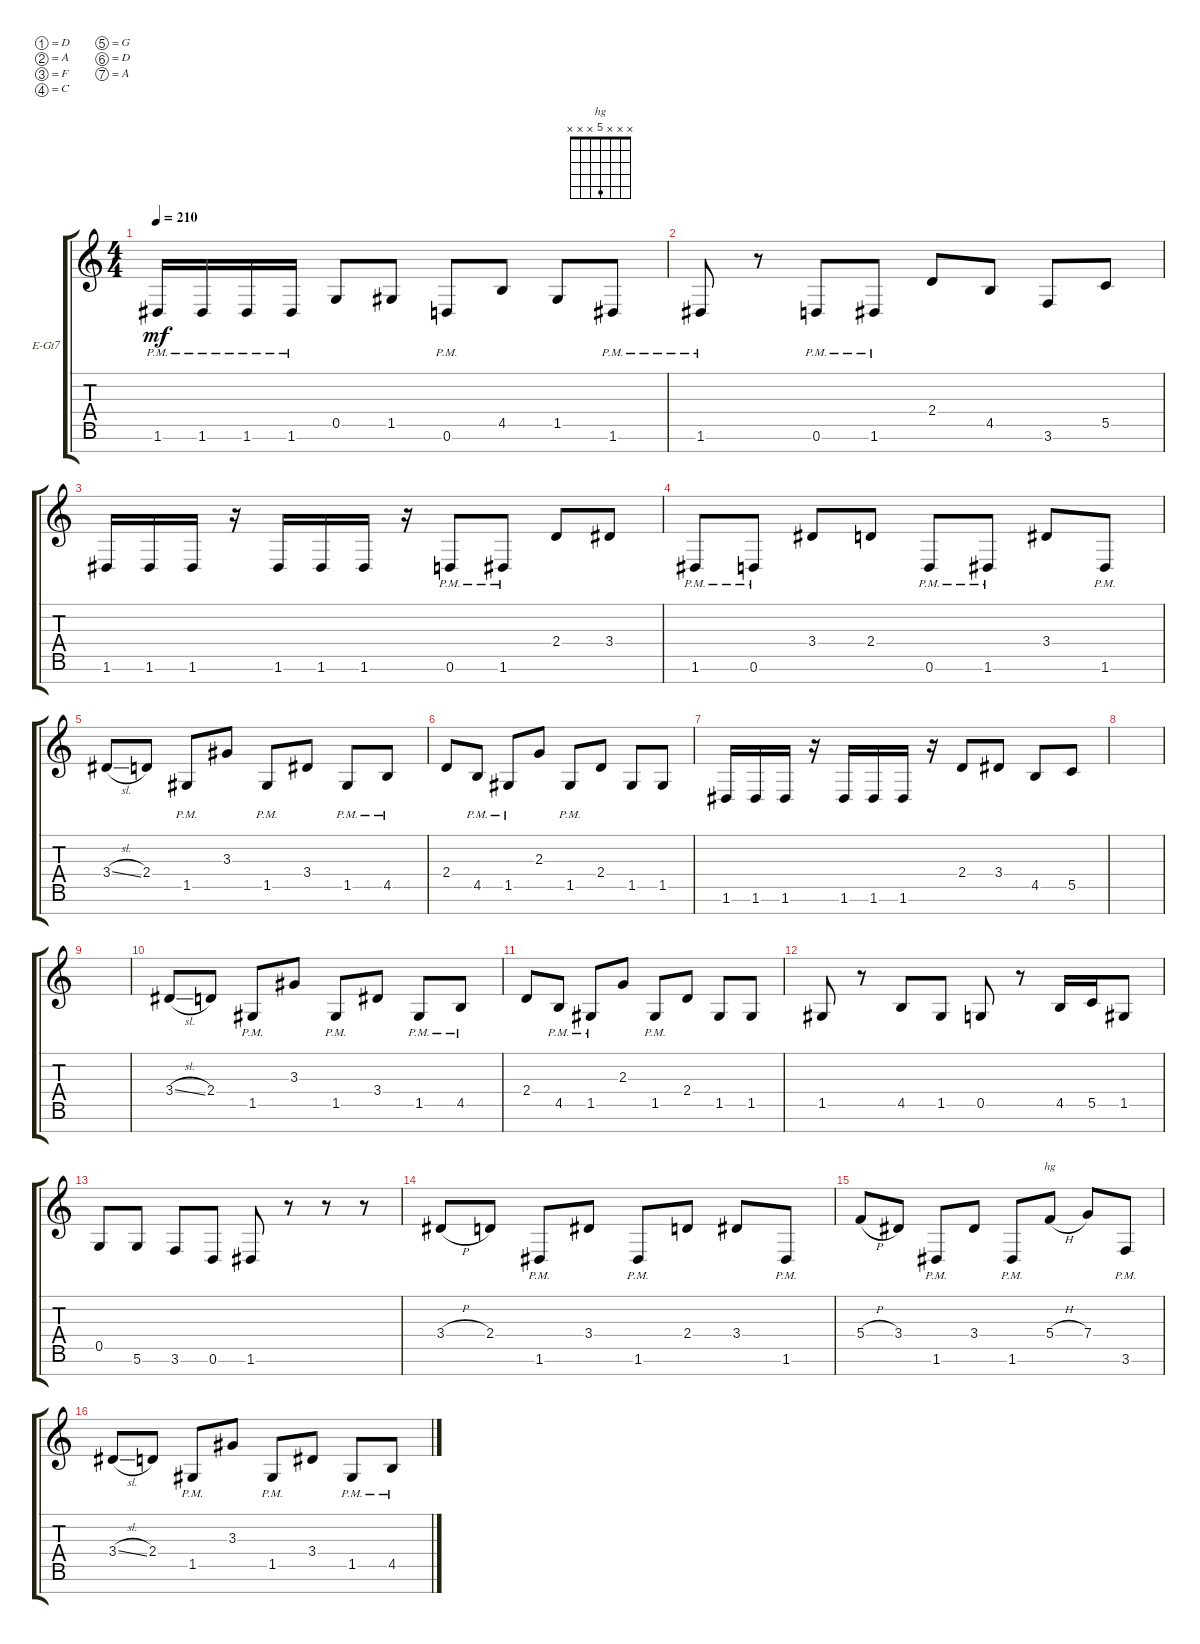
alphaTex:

\defaultSystemsLayout 4
\bracketExtendMode groupsimilarinstruments
\firstSystemTrackNameOrientation horizontal
\otherSystemsTrackNameOrientation horizontal
\track ("Electric Guitar" "E-Gt7") {instrument distortionguitar}
\staff {score tabs}
\tuning (D4 A3 F3 C3 G2 D2 A1)
\chord ("hg" x x x 5 x x x)
\ts (4 4)
\tempo 210
\clef g2
\ks c
1.6{pm}.16{dy mf instrument distortionguitar} 1.6{pm}.16 1.6{pm}.16 1.6{pm}.16 0.5.8 1.5.8 0.6{pm}.8 4.5.8 1.5.8 1.6{pm}.8 |
1.6{pm}.8 r.8 0.6{pm}.8 1.6{pm}.8 2.4.8 4.5.8 3.6.8 5.5.8 |
1.6.16 1.6.16 1.6.16 r.16 1.6.16 1.6.16 1.6.16 r.16 0.6{pm}.8 1.6{pm}.8 2.4.8 3.4.8 |
1.6{pm}.8 0.6{pm}.8 3.4.8 2.4.8 0.6{pm}.8 1.6{pm}.8 3.4.8 1.6{pm}.8 |
3.4{sl}.8 2.4.8 1.5{pm}.8 3.3.8 1.5{pm}.8 3.4.8 1.5{pm}.8 4.5{pm}.8 |
2.4.8 4.5{pm}.8 1.5{pm}.8 2.3.8 1.5{pm}.8 2.4.8 1.5.8 1.5.8 |
1.6.16 1.6.16 1.6.16 r.16 1.6.16 1.6.16 1.6.16 r.16 2.4.8 3.4.8 4.5.8 5.5.8 |
|
|
3.4{sl}.8 2.4.8 1.5{pm}.8 3.3.8 1.5{pm}.8 3.4.8 1.5{pm}.8 4.5{pm}.8 |
2.4.8 4.5{pm}.8 1.5{pm}.8 2.3.8 1.5{pm}.8 2.4.8 1.5.8 1.5.8 |
1.5.8 r.8 4.5.8 1.5.8 0.5.8 r.8 4.5.16 5.5.16 1.5.8 |
0.5.8 5.6.8 3.6.8 0.6.8 1.6.8 r.8 r.8 r.8 |
3.4{h}.8 2.4.8 1.6{pm}.8 3.4.8 1.6{pm}.8 2.4.8 3.4.8 1.6{pm}.8 |
5.4{h}.8 3.4.8 1.6{pm}.8 3.4.8 1.6{pm}.8 5.4{h}.8{ch "hg"} 7.4.8 3.6{pm}.8 |
3.4{sl}.8 2.4.8 1.5{pm}.8 3.3.8 1.5{pm}.8 3.4.8 1.5{pm}.8 4.5{pm}.8
